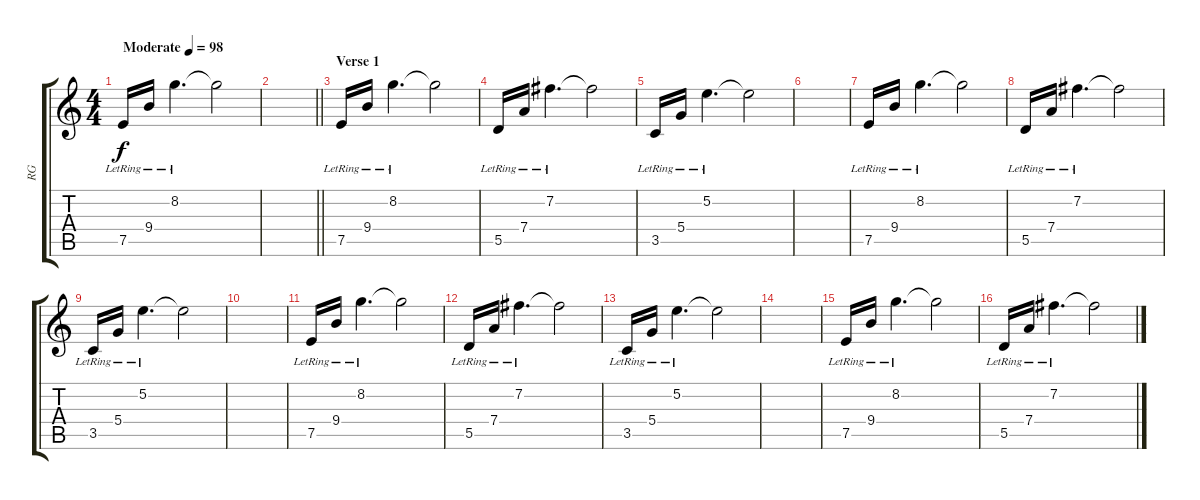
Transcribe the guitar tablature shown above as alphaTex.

\track ("RG" "RG") {instrument acousticguitarsteel}
\staff {score tabs}
\tuning (E4 B3 G3 D3 A2 E2) {hide}
\ts (4 4)
\tempo (98 "Moderate")
\clef g2
\ks c
7.5{lr}.16{txt "" dy f instrument acousticguitarsteel} 9.4{lr}.16 8.2{lr}.4{d} 8.2{t}.2 |
\barLineRight lightlight
|
\section ("" "Verse 1")
7.5{lr}.16 9.4{lr}.16 8.2{lr}.4{d} 8.2{t}.2 |
5.5{lr}.16 7.4{lr}.16 7.2{lr}.4{d} 7.2{t}.2 |
3.5{lr}.16 5.4{lr}.16 5.2{lr}.4{d} 5.2{t}.2 |
|
7.5{lr}.16 9.4{lr}.16 8.2{lr}.4{d} 8.2{t}.2 |
5.5{lr}.16 7.4{lr}.16 7.2{lr}.4{d} 7.2{t}.2 |
3.5{lr}.16 5.4{lr}.16 5.2{lr}.4{d} 5.2{t}.2 |
|
7.5{lr}.16 9.4{lr}.16 8.2{lr}.4{d} 8.2{t}.2 |
5.5{lr}.16 7.4{lr}.16 7.2{lr}.4{d} 7.2{t}.2 |
3.5{lr}.16 5.4{lr}.16 5.2{lr}.4{d} 5.2{t}.2 |
|
7.5{lr}.16 9.4{lr}.16 8.2{lr}.4{d} 8.2{t}.2 |
5.5{lr}.16 7.4{lr}.16 7.2{lr}.4{d} 7.2{t}.2
